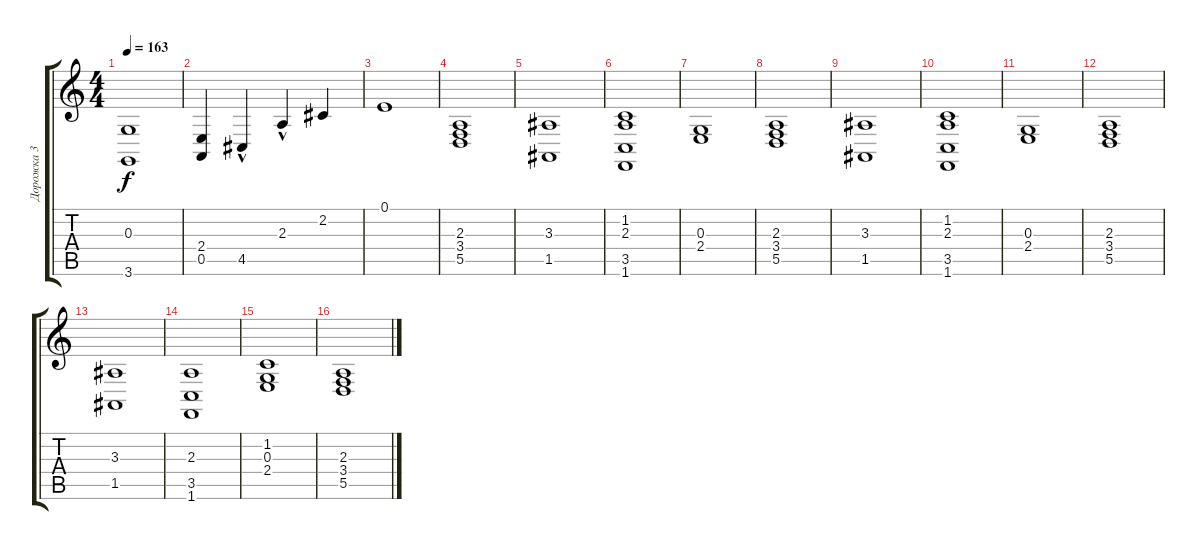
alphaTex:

\track ("Дорожка 3" "Дорожка 3") {instrument stringensemble1}
\staff {score tabs}
\tuning (E4 B3 G3 D3 A2 E2) {hide}
\ts (4 4)
\tempo 163
\clef g2
\ks c
(0.3 3.6).1{dy f} |
(2.4 0.5).4 4.5{hac}.4 2.3{hac}.4 2.2.4 |
0.1.1 |
(2.3 3.4 5.5).1 |
(3.3 1.5).1 |
(1.2 2.3 3.5 1.6).1 |
(0.3 2.4).1 |
(2.3 3.4 5.5).1 |
(3.3 1.5).1 |
(1.2 2.3 3.5 1.6).1 |
(0.3 2.4).1 |
(2.3 3.4 5.5).1 |
(3.3 1.5).1 |
(2.3 3.5 1.6).1 |
(1.2 0.3 2.4).1 |
(2.3 3.4 5.5).1
